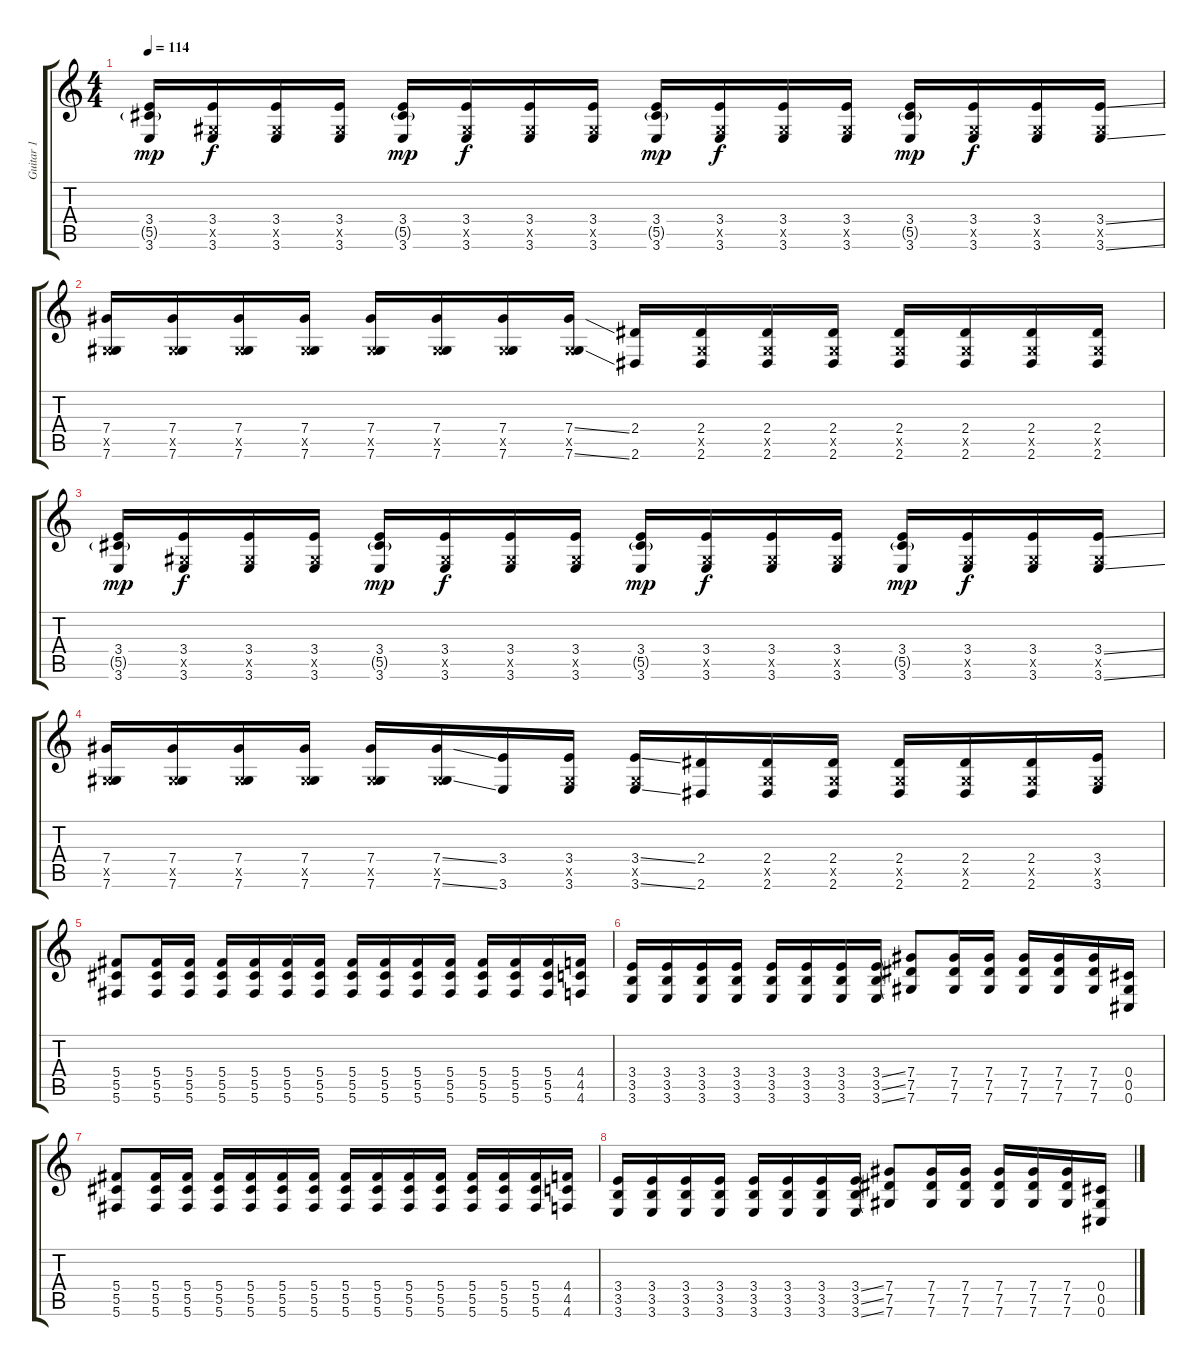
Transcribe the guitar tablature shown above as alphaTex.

\track ("Guitar 1" "Guitar 1") {instrument overdrivenguitar}
\staff {score tabs}
\tuning (Eb4 Bb3 Gb3 Db3 Ab2 Db2) {hide}
\ts (4 4)
\tempo 114
\clef g2
\ks c
(3.4 5.5{g} 3.6).16{dy mp} (3.4 0.5{x} 3.6).16{dy f} (3.4 0.5{x} 3.6).16 (3.4 0.5{x} 3.6).16 (3.4 5.5{g} 3.6).16{dy mp} (3.4 0.5{x} 3.6).16{dy f} (3.4 0.5{x} 3.6).16 (3.4 0.5{x} 3.6).16 (3.4 5.5{g} 3.6).16{dy mp} (3.4 0.5{x} 3.6).16{dy f} (3.4 0.5{x} 3.6).16 (3.4 0.5{x} 3.6).16 (3.4 5.5{g} 3.6).16{dy mp} (3.4 0.5{x} 3.6).16{dy f} (3.4 0.5{x} 3.6).16 (3.4{ss} 0.5{x} 3.6{ss}).16 |
(7.4 0.5{x} 7.6).16 (7.4 0.5{x} 7.6).16 (7.4 0.5{x} 7.6).16 (7.4 0.5{x} 7.6).16 (7.4 0.5{x} 7.6).16 (7.4 0.5{x} 7.6).16 (7.4 0.5{x} 7.6).16 (7.4{ss} 0.5{x} 7.6{ss}).16 (2.4 2.6).16 (2.4 0.5{x} 2.6).16 (2.4 0.5{x} 2.6).16 (2.4 0.5{x} 2.6).16 (2.4 0.5{x} 2.6).16 (2.4 0.5{x} 2.6).16 (2.4 0.5{x} 2.6).16 (2.4 0.5{x} 2.6).16 |
(3.4 5.5{g} 3.6).16{dy mp} (3.4 0.5{x} 3.6).16{dy f} (3.4 0.5{x} 3.6).16 (3.4 0.5{x} 3.6).16 (3.4 5.5{g} 3.6).16{dy mp} (3.4 0.5{x} 3.6).16{dy f} (3.4 0.5{x} 3.6).16 (3.4 0.5{x} 3.6).16 (3.4 5.5{g} 3.6).16{dy mp} (3.4 0.5{x} 3.6).16{dy f} (3.4 0.5{x} 3.6).16 (3.4 0.5{x} 3.6).16 (3.4 5.5{g} 3.6).16{dy mp} (3.4 0.5{x} 3.6).16{dy f} (3.4 0.5{x} 3.6).16 (3.4{ss} 0.5{x} 3.6{ss}).16 |
(7.4 0.5{x} 7.6).16 (7.4 0.5{x} 7.6).16 (7.4 0.5{x} 7.6).16 (7.4 0.5{x} 7.6).16 (7.4 0.5{x} 7.6).16 (7.4{ss} 0.5{x} 7.6{ss}).16 (3.4 3.6).16 (3.4 0.5{x} 3.6).16 (3.4{ss} 0.5{x} 3.6{ss}).16 (2.4 2.6).16 (2.4 0.5{x} 2.6).16 (2.4 0.5{x} 2.6).16 (2.4 0.5{x} 2.6).16 (2.4 0.5{x} 2.6).16 (2.4 0.5{x} 2.6).16 (3.4 0.5{x} 3.6).16 |
(5.4 5.5 5.6).8 (5.4 5.5 5.6).16 (5.4 5.5 5.6).16 (5.4 5.5 5.6).16 (5.4 5.5 5.6).16 (5.4 5.5 5.6).16 (5.4 5.5 5.6).16 (5.4 5.5 5.6).16 (5.4 5.5 5.6).16 (5.4 5.5 5.6).16 (5.4 5.5 5.6).16 (5.4 5.5 5.6).16 (5.4 5.5 5.6).16 (5.4 5.5 5.6).16 (4.4 4.5 4.6).16 |
(3.4 3.5 3.6).16 (3.4 3.5 3.6).16 (3.4 3.5 3.6).16 (3.4 3.5 3.6).16 (3.4 3.5 3.6).16 (3.4 3.5 3.6).16 (3.4 3.5 3.6).16 (3.4{ss} 3.5{ss} 3.6{ss}).16 (7.4 7.5 7.6).8 (7.4 7.5 7.6).16 (7.4 7.5 7.6).16 (7.4 7.5 7.6).16 (7.4 7.5 7.6).16 (7.4 7.5 7.6).16 (0.4 0.5 0.6).16 |
(5.4 5.5 5.6).8 (5.4 5.5 5.6).16 (5.4 5.5 5.6).16 (5.4 5.5 5.6).16 (5.4 5.5 5.6).16 (5.4 5.5 5.6).16 (5.4 5.5 5.6).16 (5.4 5.5 5.6).16 (5.4 5.5 5.6).16 (5.4 5.5 5.6).16 (5.4 5.5 5.6).16 (5.4 5.5 5.6).16 (5.4 5.5 5.6).16 (5.4 5.5 5.6).16 (4.4 4.5 4.6).16 |
(3.4 3.5 3.6).16 (3.4 3.5 3.6).16 (3.4 3.5 3.6).16 (3.4 3.5 3.6).16 (3.4 3.5 3.6).16 (3.4 3.5 3.6).16 (3.4 3.5 3.6).16 (3.4{ss} 3.5{ss} 3.6{ss}).16 (7.4 7.5 7.6).8 (7.4 7.5 7.6).16 (7.4 7.5 7.6).16 (7.4 7.5 7.6).16 (7.4 7.5 7.6).16 (7.4 7.5 7.6).16 (0.4 0.5 0.6).16
